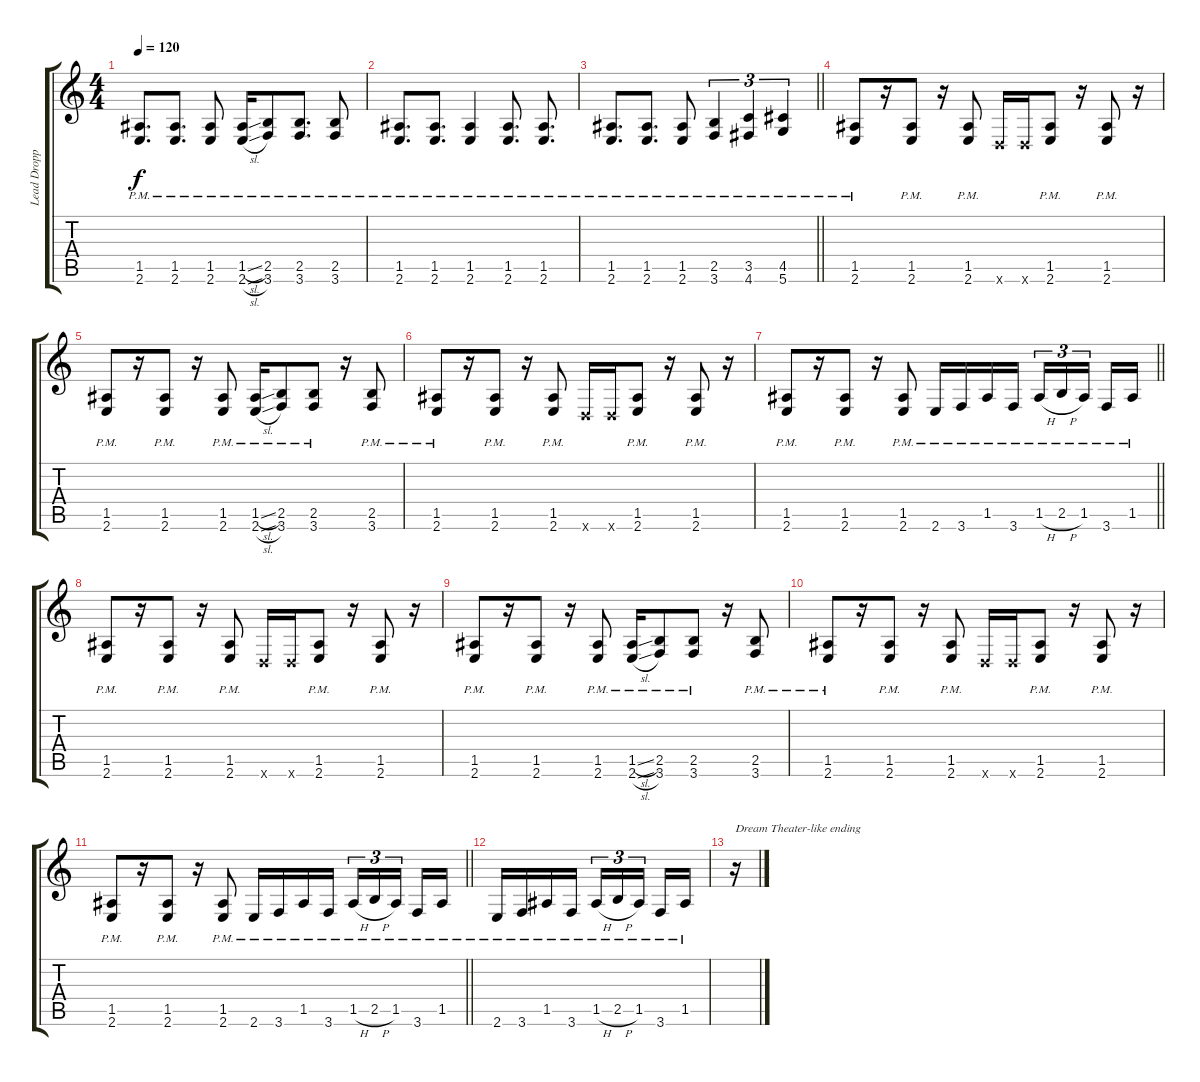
\track ("Lead Dropped D " "Lead Dropp") {instrument distortionguitar}
\staff {score tabs}
\tuning (E4 B3 G3 D3 A2 D2) {hide}
\ts (4 4)
\tempo 120
\clef g2
\ks c
(1.5{pm} 2.6{pm}).8{d dy f} (1.5{pm} 2.6{pm}).8{d} (1.5{pm} 2.6{pm}).8 (1.5{sl pm} 2.6{sl pm}).16 (2.5{pm} 3.6{pm}).8 (2.5{pm} 3.6{pm}).8{d} (2.5{pm} 3.6{pm}).8 |
(1.5{pm} 2.6{pm}).8{d} (1.5{pm} 2.6{pm}).8{d} (1.5{pm} 2.6{pm}).4 (1.5{pm} 2.6{pm}).8{d} (1.5{pm} 2.6{pm}).8{d} |
\barLineRight lightlight
(1.5{pm} 2.6{pm}).8{d} (1.5{pm} 2.6{pm}).8{d} (1.5{pm} 2.6{pm}).8 (2.5{pm} 3.6{pm}).4{tu (3 2)} (3.5{pm} 4.6{pm}).4{tu (3 2)} (4.5{pm} 5.6{pm}).4{tu (3 2)} |
\section ("" "")
(1.5{pm} 2.6{pm}).8 r.16 (1.5{pm} 2.6{pm}).8 r.16 (1.5{pm} 2.6{pm}).8 0.6{x}.16 0.6{x}.16 (1.5{pm} 2.6{pm}).8 r.16 (1.5{pm} 2.6{pm}).8 r.16 |
(1.5{pm} 2.6{pm}).8 r.16 (1.5{pm} 2.6{pm}).8 r.16 (1.5{pm} 2.6{pm}).8 (1.5{sl pm} 2.6{sl pm}).16 (2.5{pm} 3.6{pm}).8 (2.5{pm} 3.6{pm}).8 r.16 (2.5{pm} 3.6{pm}).8 |
(1.5{pm} 2.6{pm}).8 r.16 (1.5{pm} 2.6{pm}).8 r.16 (1.5{pm} 2.6{pm}).8 0.6{x}.16 0.6{x}.16 (1.5{pm} 2.6{pm}).8 r.16 (1.5{pm} 2.6{pm}).8 r.16 |
\barLineRight lightlight
(1.5{pm} 2.6{pm}).8 r.16 (1.5{pm} 2.6{pm}).8 r.16 (1.5{pm} 2.6{pm}).8 2.6{pm}.16 3.6{pm}.16 1.5{pm}.16 3.6{pm}.16 1.5{h pm}.16{tu (3 2)} 2.5{h pm}.16{tu (3 2)} 1.5{pm}.16{tu (3 2) beam splitsecondary} 3.6{pm}.16 1.5{pm}.16 |
(1.5{pm} 2.6{pm}).8 r.16 (1.5{pm} 2.6{pm}).8 r.16 (1.5{pm} 2.6{pm}).8 0.6{x}.16 0.6{x}.16 (1.5{pm} 2.6{pm}).8 r.16 (1.5{pm} 2.6{pm}).8 r.16 |
(1.5{pm} 2.6{pm}).8 r.16 (1.5{pm} 2.6{pm}).8 r.16 (1.5{pm} 2.6{pm}).8 (1.5{sl pm} 2.6{sl pm}).16 (2.5{pm} 3.6{pm}).8 (2.5{pm} 3.6{pm}).8 r.16 (2.5{pm} 3.6{pm}).8 |
(1.5{pm} 2.6{pm}).8 r.16 (1.5{pm} 2.6{pm}).8 r.16 (1.5{pm} 2.6{pm}).8 0.6{x}.16 0.6{x}.16 (1.5{pm} 2.6{pm}).8 r.16 (1.5{pm} 2.6{pm}).8 r.16 |
\barLineRight lightlight
(1.5{pm} 2.6{pm}).8 r.16 (1.5{pm} 2.6{pm}).8 r.16 (1.5{pm} 2.6{pm}).8 2.6{pm}.16 3.6{pm}.16 1.5{pm}.16 3.6{pm}.16 1.5{h pm}.16{tu (3 2)} 2.5{h pm}.16{tu (3 2)} 1.5{pm}.16{tu (3 2) beam splitsecondary} 3.6{pm}.16 1.5{pm}.16 |
2.6{pm}.16 3.6{pm}.16 1.5{pm}.16 3.6{pm}.16 1.5{h pm}.16{tu (3 2)} 2.5{h pm}.16{tu (3 2)} 1.5{pm}.16{tu (3 2) beam splitsecondary} 3.6{pm}.16 1.5{pm}.16 |
r.16{txt "Dream Theater-like ending"}
